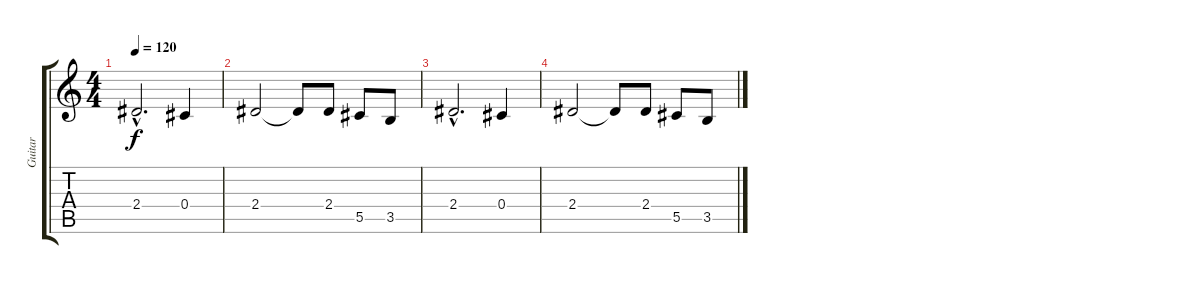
\track ("Guitar" "Guitar") {instrument distortionguitar}
\staff {score tabs}
\tuning (Eb4 Bb3 Gb3 Db3 Ab2 Eb2) {hide}
\ts (4 4)
\tempo 120
\clef g2
\ks c
2.4{hac}.2{d dy f} 0.4.4 |
2.4.2 2.4{t}.8 2.4.8 5.5.8 3.5.8 |
2.4{hac}.2{d} 0.4.4 |
2.4.2 2.4{t}.8 2.4.8 5.5.8 3.5.8
